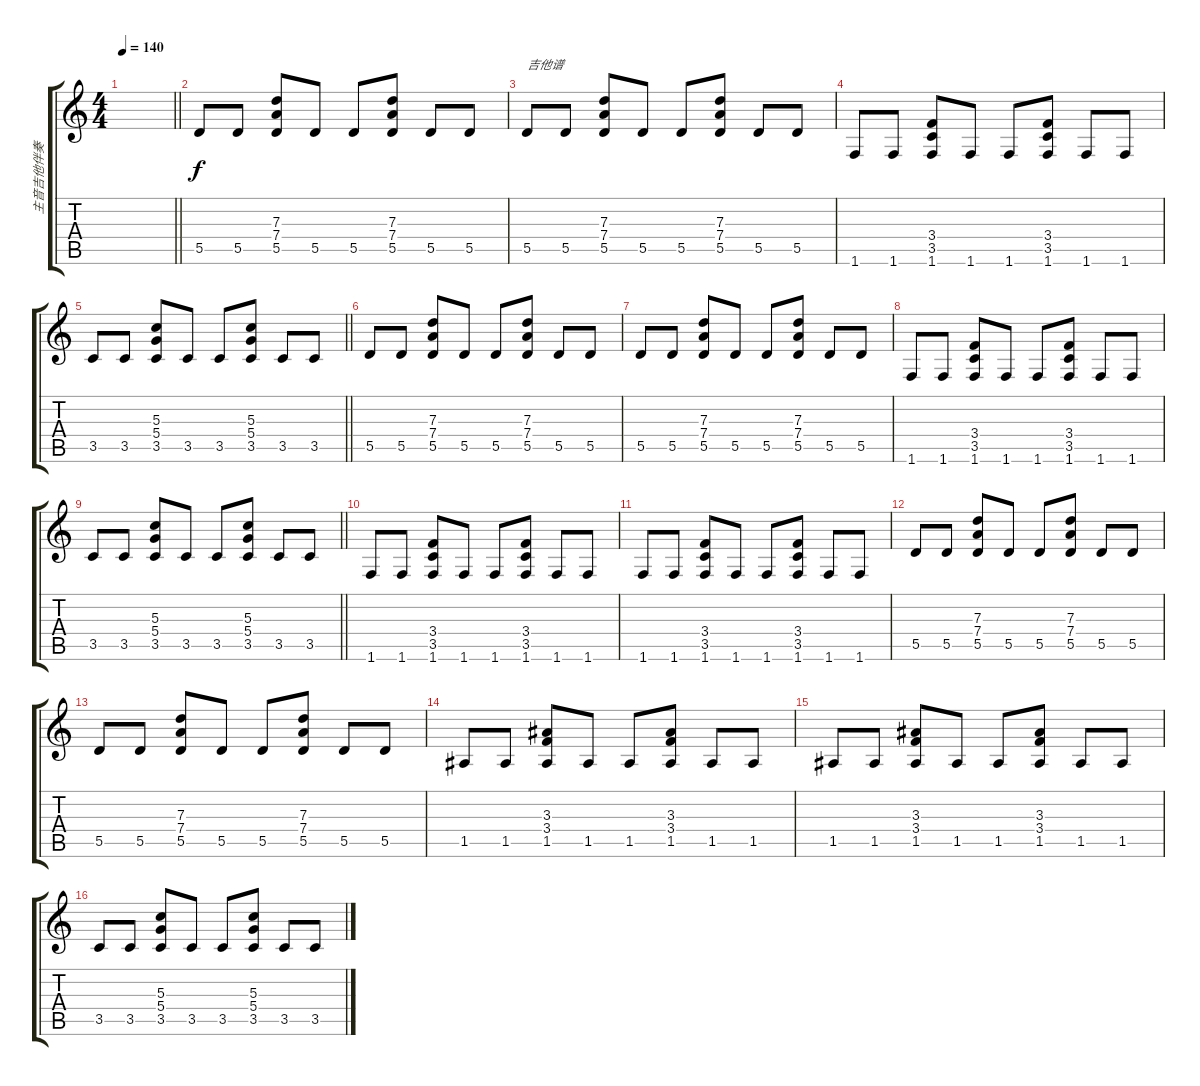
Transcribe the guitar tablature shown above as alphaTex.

\track ("主音吉他伴奏" "主音吉他伴奏") {instrument distortionguitar}
\staff {score tabs}
\tuning (E4 B3 G3 D3 A2 E2) {hide}
\ts (4 4)
\tempo 140
\clef g2
\barLineRight lightlight
\ks c
|
5.5.8 5.5.8 (7.3 7.4 5.5).8 5.5.8 5.5.8 (7.3 7.4 5.5).8 5.5.8 5.5.8 |
5.5.8{txt "吉他谱"} 5.5.8 (7.3 7.4 5.5).8 5.5.8 5.5.8 (7.3 7.4 5.5).8 5.5.8 5.5.8 |
1.6.8 1.6.8 (3.4 3.5 1.6).8 1.6.8 1.6.8 (3.4 3.5 1.6).8 1.6.8 1.6.8 |
\barLineRight lightlight
3.5.8 3.5.8 (5.3 5.4 3.5).8 3.5.8 3.5.8 (5.3 5.4 3.5).8 3.5.8 3.5.8 |
5.5.8 5.5.8 (7.3 7.4 5.5).8 5.5.8 5.5.8 (7.3 7.4 5.5).8 5.5.8 5.5.8 |
5.5.8 5.5.8 (7.3 7.4 5.5).8 5.5.8 5.5.8 (7.3 7.4 5.5).8 5.5.8 5.5.8 |
1.6.8 1.6.8 (3.4 3.5 1.6).8 1.6.8 1.6.8 (3.4 3.5 1.6).8 1.6.8 1.6.8 |
\barLineRight lightlight
3.5.8 3.5.8 (5.3 5.4 3.5).8 3.5.8 3.5.8 (5.3 5.4 3.5).8 3.5.8 3.5.8 |
1.6.8 1.6.8 (3.4 3.5 1.6).8 1.6.8 1.6.8 (3.4 3.5 1.6).8 1.6.8 1.6.8 |
1.6.8 1.6.8 (3.4 3.5 1.6).8 1.6.8 1.6.8 (3.4 3.5 1.6).8 1.6.8 1.6.8 |
5.5.8 5.5.8 (7.3 7.4 5.5).8 5.5.8 5.5.8 (7.3 7.4 5.5).8 5.5.8 5.5.8 |
5.5.8 5.5.8 (7.3 7.4 5.5).8 5.5.8 5.5.8 (7.3 7.4 5.5).8 5.5.8 5.5.8 |
1.5.8 1.5.8 (3.3 3.4 1.5).8 1.5.8 1.5.8 (3.3 3.4 1.5).8 1.5.8 1.5.8 |
1.5.8 1.5.8 (3.3 3.4 1.5).8 1.5.8 1.5.8 (3.3 3.4 1.5).8 1.5.8 1.5.8 |
3.5.8 3.5.8 (5.3 5.4 3.5).8 3.5.8 3.5.8 (5.3 5.4 3.5).8 3.5.8 3.5.8
